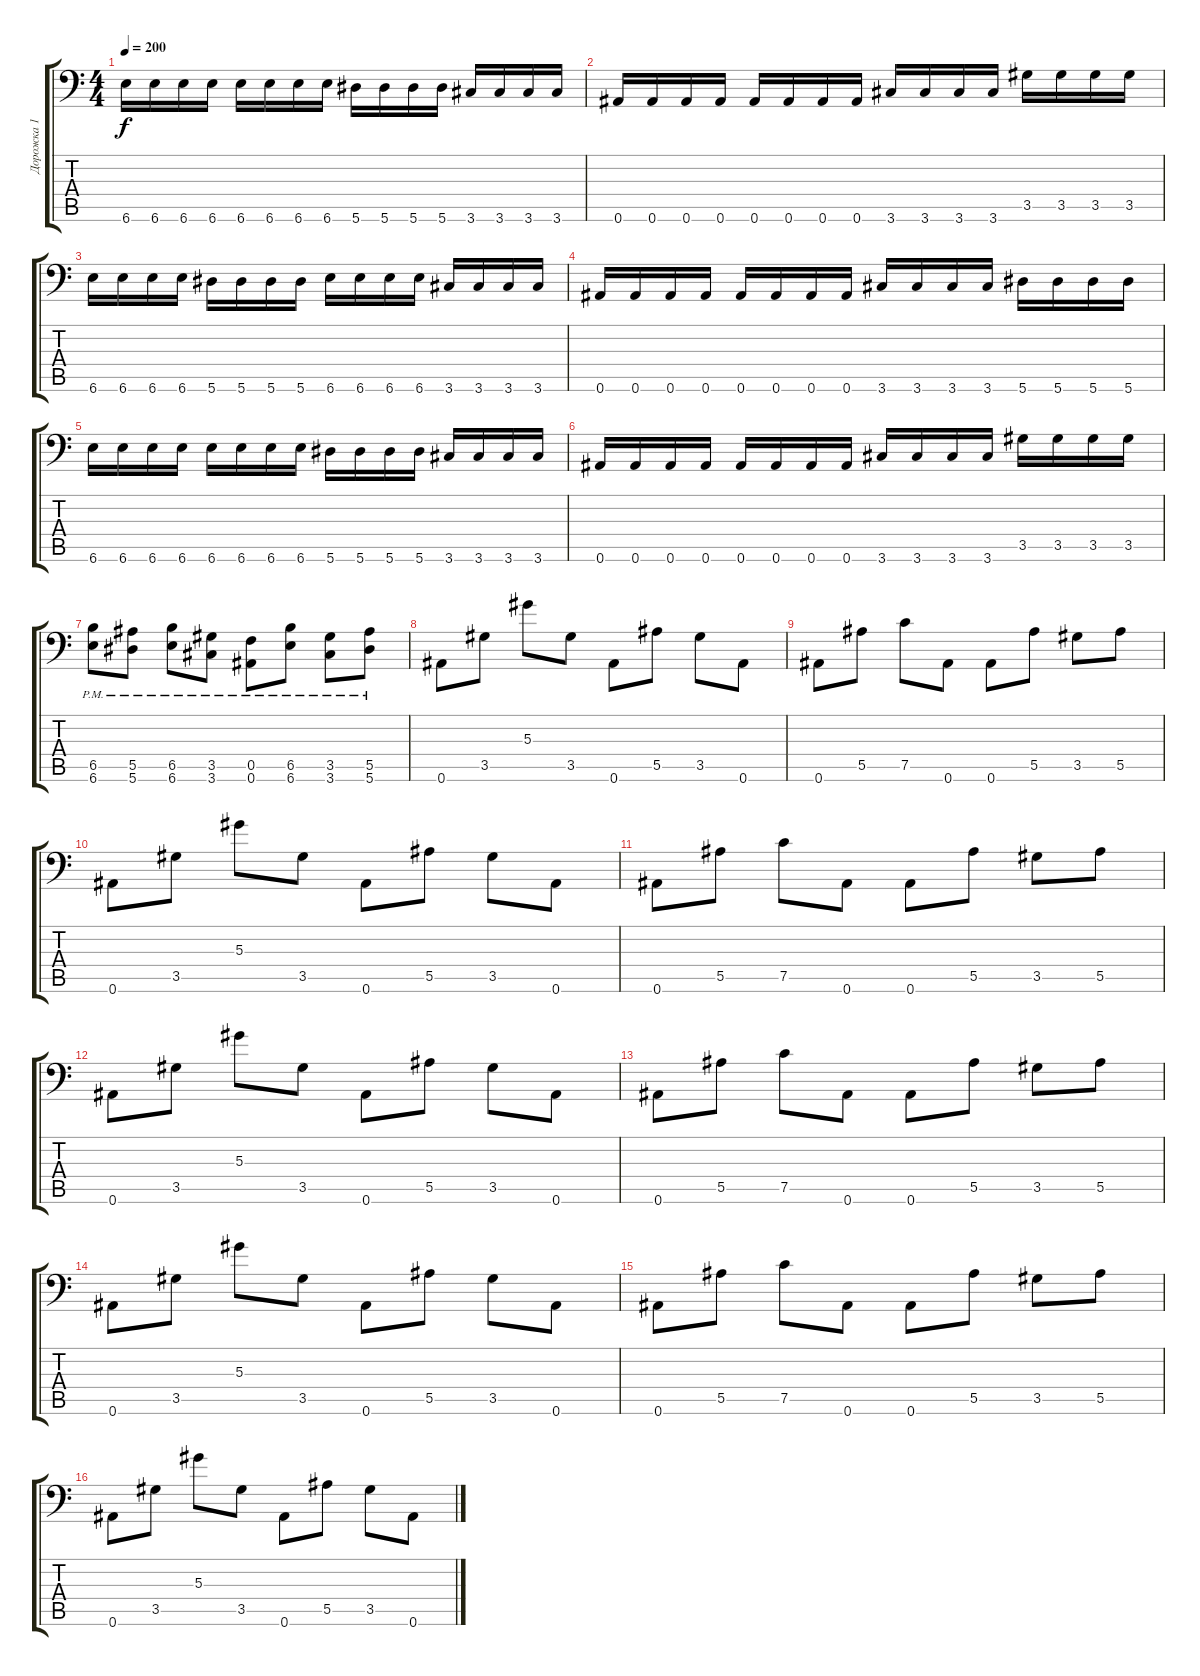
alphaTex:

\track ("Дорожка 1" "Дорожка 1") {instrument distortionguitar}
\staff {score tabs}
\tuning (C4 G3 Eb3 Bb2 F2 Bb1) {hide}
\ts (4 4)
\tempo 200
\clef f4
\ks c
6.6.16{dy f} 6.6.16 6.6.16 6.6.16 6.6.16 6.6.16 6.6.16 6.6.16 5.6.16 5.6.16 5.6.16 5.6.16 3.6.16 3.6.16 3.6.16 3.6.16 |
0.6.16 0.6.16 0.6.16 0.6.16 0.6.16 0.6.16 0.6.16 0.6.16 3.6.16 3.6.16 3.6.16 3.6.16 3.5.16 3.5.16 3.5.16 3.5.16 |
6.6.16 6.6.16 6.6.16 6.6.16 5.6.16 5.6.16 5.6.16 5.6.16 6.6.16 6.6.16 6.6.16 6.6.16 3.6.16 3.6.16 3.6.16 3.6.16 |
0.6.16 0.6.16 0.6.16 0.6.16 0.6.16 0.6.16 0.6.16 0.6.16 3.6.16 3.6.16 3.6.16 3.6.16 5.6.16 5.6.16 5.6.16 5.6.16 |
6.6.16 6.6.16 6.6.16 6.6.16 6.6.16 6.6.16 6.6.16 6.6.16 5.6.16 5.6.16 5.6.16 5.6.16 3.6.16 3.6.16 3.6.16 3.6.16 |
0.6.16 0.6.16 0.6.16 0.6.16 0.6.16 0.6.16 0.6.16 0.6.16 3.6.16 3.6.16 3.6.16 3.6.16 3.5.16 3.5.16 3.5.16 3.5.16 |
(6.5{pm} 6.6{pm}).8 (5.5{pm} 5.6{pm}).8 (6.5{pm} 6.6{pm}).8 (3.5{pm} 3.6{pm}).8 (0.5{pm} 0.6{pm}).8 (6.5{pm} 6.6{pm}).8 (3.5{pm} 3.6{pm}).8 (5.5{pm} 5.6{pm}).8 |
0.6.8 3.5.8 5.3.8 3.5.8 0.6.8 5.5.8 3.5.8 0.6.8 |
0.6.8 5.5.8 7.5.8 0.6.8 0.6.8 5.5.8 3.5.8 5.5.8 |
0.6.8 3.5.8 5.3.8 3.5.8 0.6.8 5.5.8 3.5.8 0.6.8 |
0.6.8 5.5.8 7.5.8 0.6.8 0.6.8 5.5.8 3.5.8 5.5.8 |
0.6.8 3.5.8 5.3.8 3.5.8 0.6.8 5.5.8 3.5.8 0.6.8 |
0.6.8 5.5.8 7.5.8 0.6.8 0.6.8 5.5.8 3.5.8 5.5.8 |
0.6.8 3.5.8 5.3.8 3.5.8 0.6.8 5.5.8 3.5.8 0.6.8 |
0.6.8 5.5.8 7.5.8 0.6.8 0.6.8 5.5.8 3.5.8 5.5.8 |
0.6.8 3.5.8 5.3.8 3.5.8 0.6.8 5.5.8 3.5.8 0.6.8
